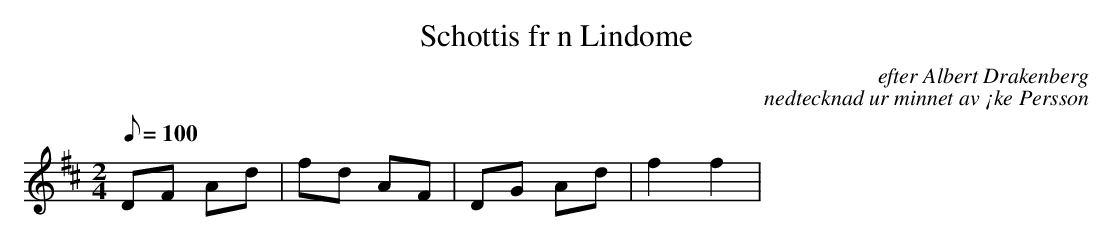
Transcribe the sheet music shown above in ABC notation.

X:1
T:Schottis fr n Lindome
C:efter Albert Drakenberg
C:nedtecknad ur minnet av ¡ke Persson
M:2/4
L:1/8
K:D
Q:100
DF Ad | fd AF | DG Ad | f2 f2 |
